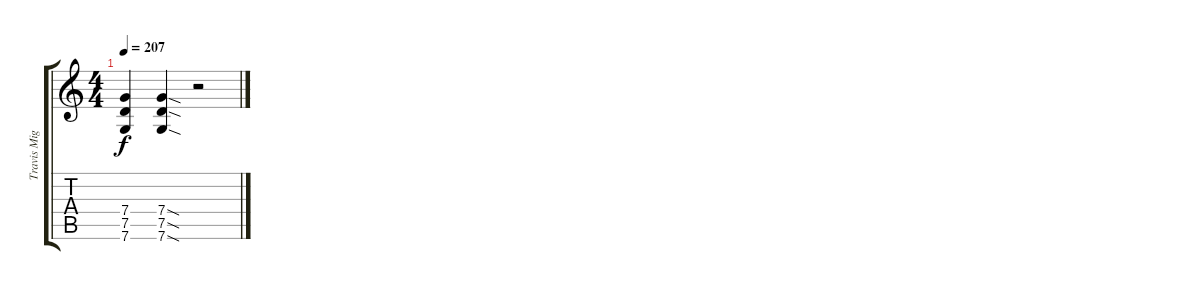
\track ("Travis Miguel" "Travis Mig") {instrument distortionguitar}
\staff {score tabs}
\tuning (D4 A3 F3 C3 G2 C2) {hide}
\ts (4 4)
\tempo 207
\clef g2
\ks c
(7.4{t} 7.5{t} 7.6{t}).4{dy f} (7.4{sod} 7.5{sod} 7.6{sod}).4 r.2
